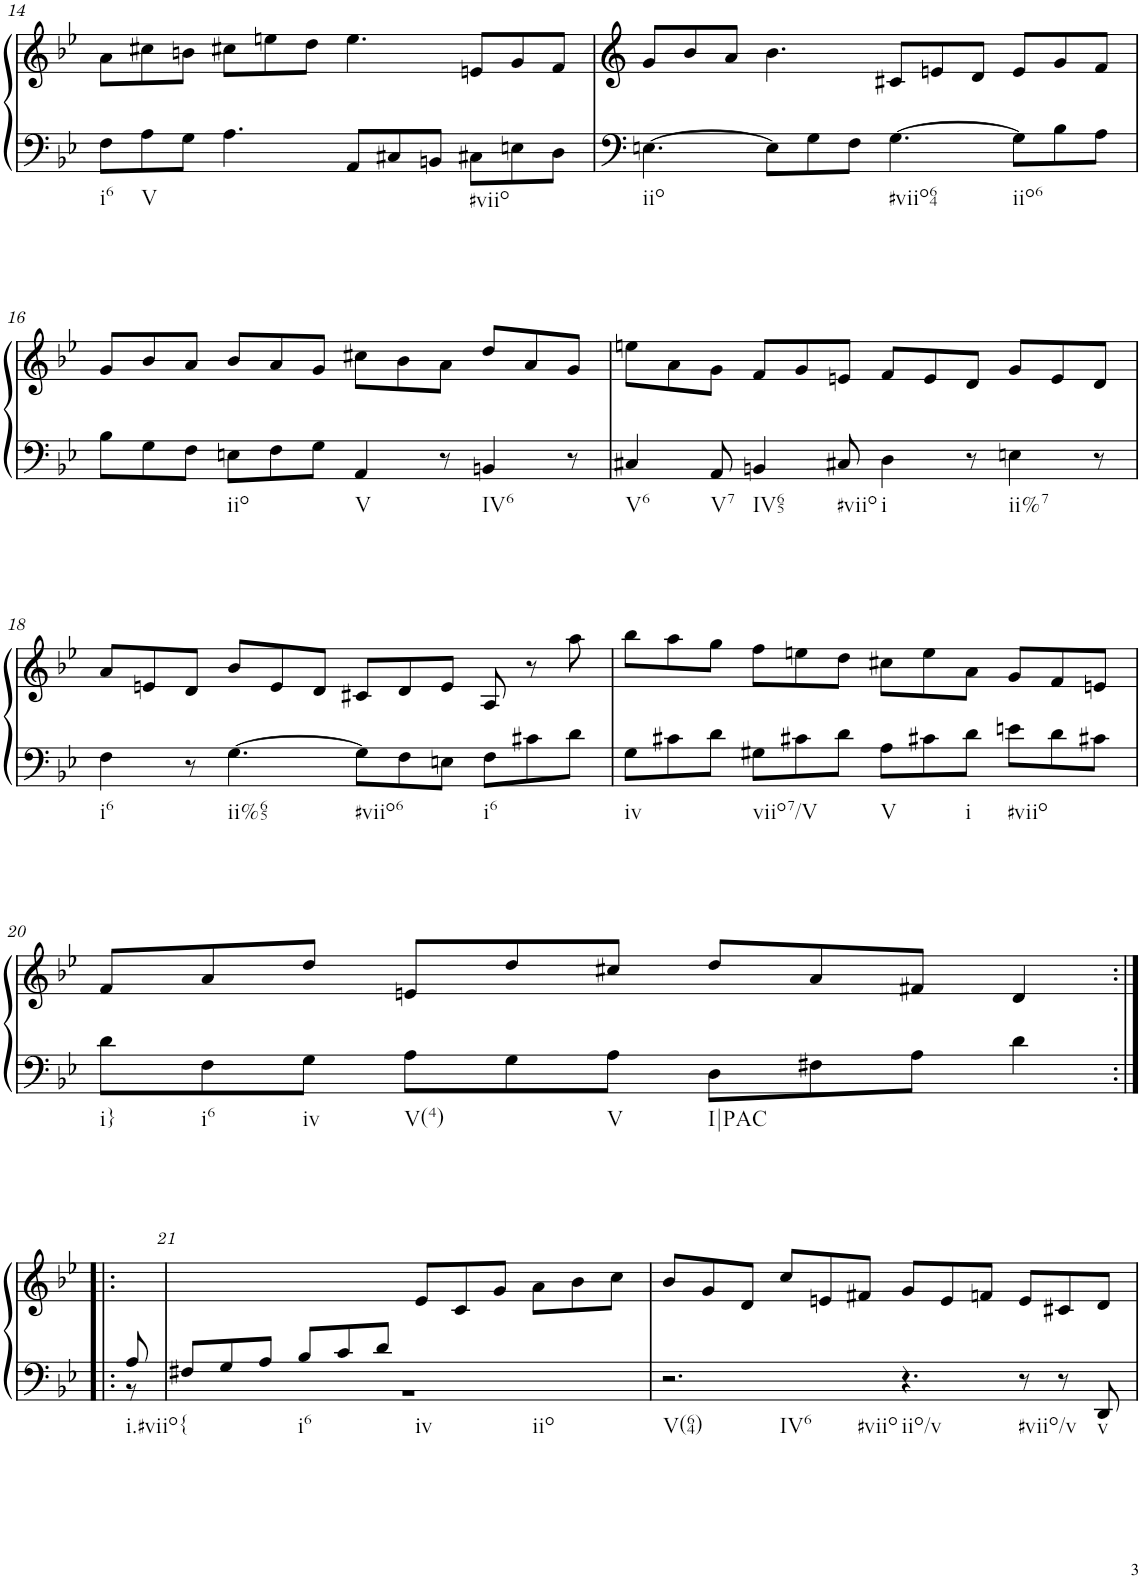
**kern	**kern
*part1	*part1
*staff2	*staff1
*I"unbenannt1	*
!!LO:PB:g=z
*clefF4	*clefG2
*k[b-e-]	*k[b-e-]
*M12/8	*M12/8
=14	=14
!LO:TX:b:t=i6	!
8F\L	8a\L
!LO:TX:b:t=V	!
8A\	8cc#X\
8G\J	8bn\J
4.A\	8cc#X\L
.	8een\
.	8dd\J
8AA/L	4.ee\
8C#X/	.
8BBn/J	.
!LO:TX:b:t=#viio	!
8C#X\L	8en/L
8En\	8g/
8D\J	8f/J
=15	=15
!LO:TX:b:t=iio	!
[4.En\	8g/L
.	8b-/
.	8a/J
8E\L]	4.b-\
8G\	.
8F\J	.
!LO:TX:b:t=#viio64	!
[4.G\	8c#X/L
.	8en/
.	8d/J
!LO:TX:b:t=iio6	!
8G\L]	8e/L
8B-\	8g/
8A\J	8f/J
!!LO:LB:g=z
=16	=16
8B-\L	8g/L
8G\	8b-/
8F\J	8a/J
!LO:TX:b:t=iio	!
8En\L	8b-/L
8F\	8a/
8G\J	8g/J
!LO:TX:b:t=V	!
4AA/	8cc#X\L
.	8b-\
8r	8a\J
!LO:TX:b:t=IV6	!
4BBn/	8dd/L
.	8a/
8r	8g/J
=17	=17
!LO:TX:b:t=V6	!
4C#X/	8een\L
.	8a\
!LO:TX:b:t=V7	!
8AA/	8g\J
!LO:TX:b:t=IV65	!
4BBn/	8f/L
.	8g/
!LO:TX:b:t=#viio	!
8C#X/	8en/J
!LO:TX:b:t=i	!
4D\	8f/L
.	8e/
8r	8d/J
!LO:TX:b:t=ii%7	!
4En\	8g/L
.	8e/
8r	8d/J
!!LO:LB:g=z
=18	=18
!LO:TX:b:t=i6	!
4F\	8a/L
.	8en/
8r	8d/J
!LO:TX:b:t=ii%65	!
[4.G\	8b-/L
.	8e/
.	8d/J
!LO:TX:b:t=#viio6	!
8G\L]	8c#X/L
8F\	8d/
8En\J	8e/J
!LO:TX:b:t=i6	!
8F\L	8A/
8c#X\	8r
8d\J	8aa\
=19	=19
!LO:TX:b:t=iv	!
8G\L	8bb-\L
8c#X\	8aa\
8d\J	8gg\J
!LO:TX:b:t=viio7/V	!
8G#X\L	8ff\L
8c#X\	8een\
8d\J	8dd\J
!LO:TX:b:t=V	!
8A\L	8cc#X\L
8c#X\	8ee\
!LO:TX:b:t=i	!
8d\J	8a\J
!LO:TX:b:t=#viio	!
8en\L	8g/L
8d\	8f/
8c#X\J	8en/J
!!LO:LB:g=z
=20	=20
!LO:TX:b:t=i}	!
8d\L	8f/L
!LO:TX:b:t=i6	!
8F\	8a/
!LO:TX:b:t=iv	!
8G\J	8dd/J
!LO:TX:b:t=V(4)	!
8A\L	8en/L
8G\	8dd/
!LO:TX:b:t=V	!
8A\J	8cc#X/J
!LO:TX:b:t=I|PAC	!
8D\L	8dd/L
8F#X\	8a/
8A\J	8f#X/J
4d\	4d/
!!LO:LB:g=z
=20X1:|!|:	=20X1:|!|:
*^	*
!LO:TX:b:t=i.#viio{	!	!
8A/	8r	8ryy
=21	=21	=21
8F#X/L	1.r	2ryy
8G/	.	.
8A/J	.	.
!LO:TX:b:t=i6	!	!
8B-/L	.	.
8c/	.	8ryy
8d/J	.	8ryy
!LO:TX:b:t=iv	!	!
4ryy	.	8e-/L
.	.	8c/
!LO:TX:b:t=iio	!	!
2ryy	.	8g/J
.	.	8a\L
.	.	8b-\
.	.	8cc\J
*v	*v	*
=22	=22
!LO:TX:b:t=V(64)	!
!LO:TX:b:t=IV6	!
!LO:TX:b:t=#viio	!
2.r	8b-/L
.	8g/
.	8d/J
.	8cc/L
.	8en/
.	8f#X/J
!LO:TX:b:t=iio/v	!
4.r	8g/L
.	8e/
.	8fn/J
!LO:TX:b:t=#viio/v	!
8r	8e/L
8r	8c#X/
!LO:TX:b:t=v	!
8DD/	8d/J
=	=
*-	*-
